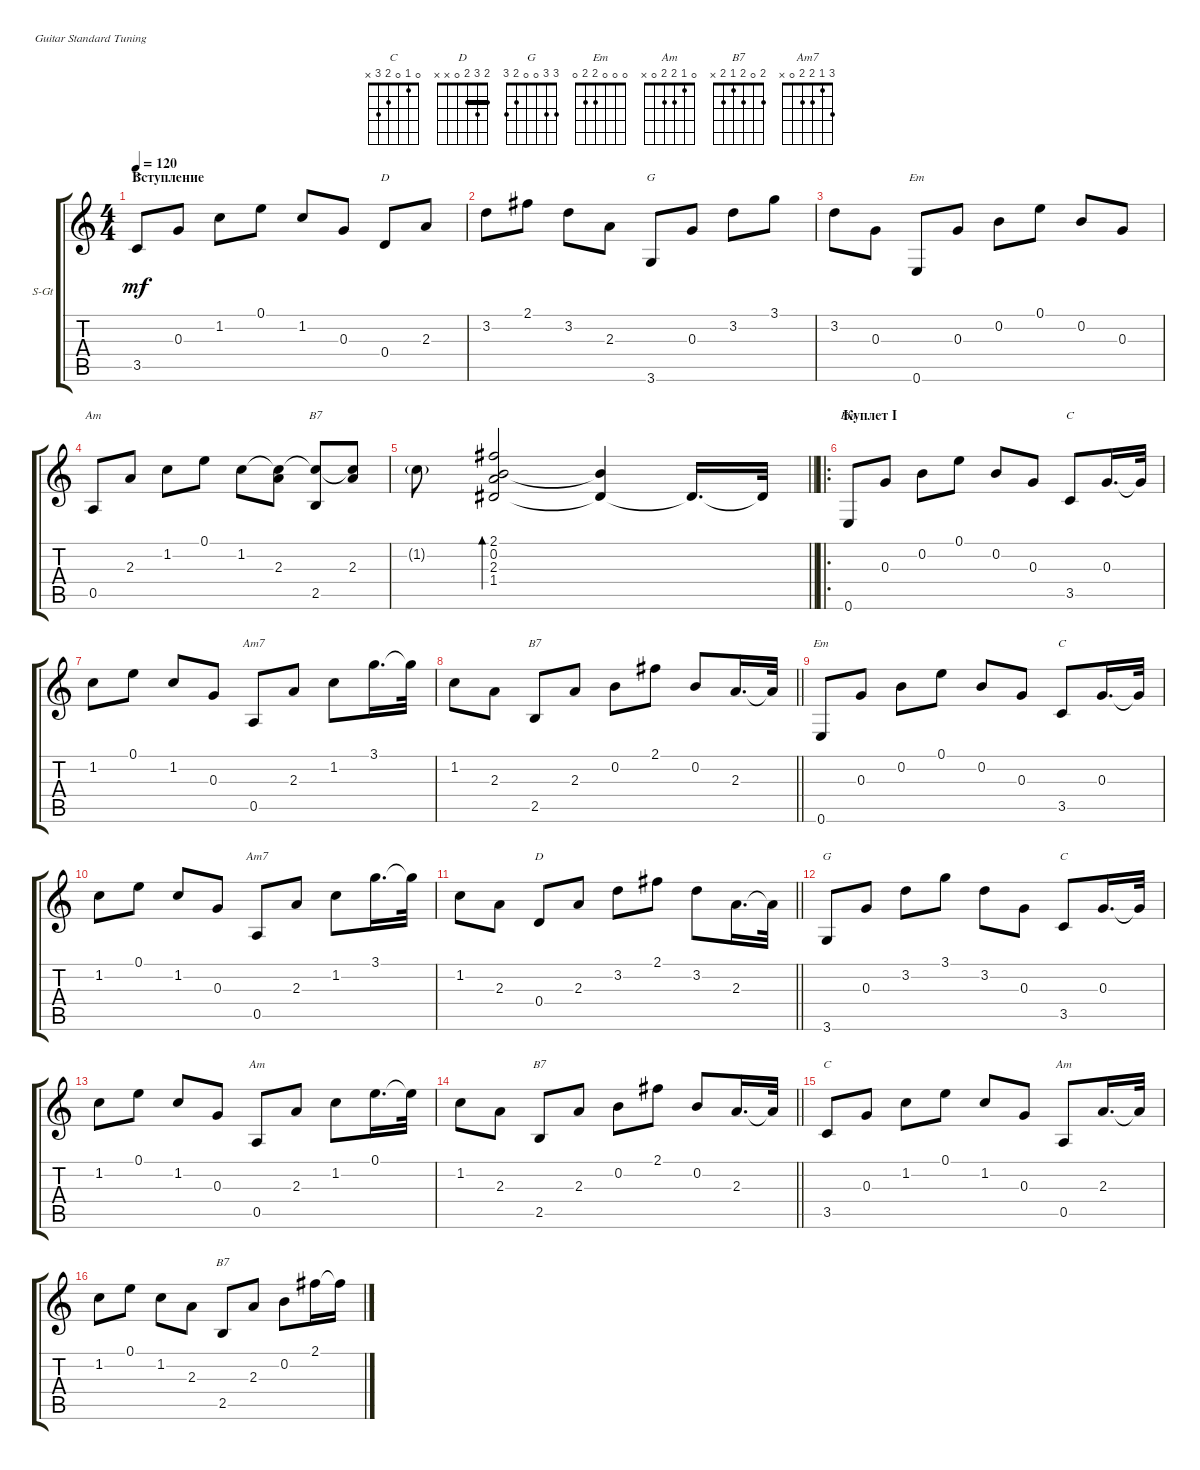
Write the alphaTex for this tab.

\defaultSystemsLayout 4
\bracketExtendMode groupsimilarinstruments
\firstSystemTrackNameOrientation horizontal
\otherSystemsTrackNameOrientation horizontal
\track ("Steel Guitar" "S-Gt") {instrument acousticguitarsteel}
\staff {score tabs}
\tuning (E4 B3 G3 D3 A2 E2)
\chord ("C" 0 1 0 2 3 x)
\chord ("D" 2 3 2 0 x x) {barre 2}
\chord ("G" 3 3 0 0 2 3)
\chord ("Em" 0 0 0 2 2 0)
\chord ("Am" 0 1 2 2 0 x)
\chord ("B7" 2 0 2 1 2 x)
\chord ("Am7" 3 1 2 2 0 x)
\ts (4 4)
\section ("" "Вступление")
\tempo 120
\clef g2
\ks c
3.5.8{ch "C" dy mf instrument acousticguitarsteel} 0.3.8 1.2.8 0.1.8 1.2.8 0.3.8 0.4.8{ch "D"} 2.3.8 |
3.2.8 2.1.8 3.2.8 2.3.8 3.6.8{ch "G"} 0.3.8 3.2.8 3.1.8 |
3.2.8 0.3.8 0.6.8{ch "Em"} 0.3.8 0.2.8 0.1.8 0.2.8 0.3.8 |
0.5.8{ch "Am"} 2.3.8 1.2.8 0.1.8 1.2.8 (2.3 1.2{t}).8 (2.5 1.2{t}).8{ch "B7"} (2.3 1.2{t}).8 |
\barLineRight lightlight
1.2{g}.8 (2.1 0.2 2.3 1.4).2{bd 237} (0.2{t} 1.4{t}).4 1.4{t}.16{d} 1.4{t}.32 |
\ro
\section ("" "Куплет I")
0.6.8{ch "Em"} 0.3.8 0.2.8 0.1.8 0.2.8 0.3.8 3.5.8{ch "C"} 0.3.16{d} 0.3{t}.32 |
1.2.8 0.1.8 1.2.8 0.3.8 0.5.8{ch "Am7"} 2.3.8 1.2.8 3.1.16{d} 3.1{t}.32 |
\barLineRight lightlight
1.2.8 2.3.8 2.5.8{ch "B7"} 2.3.8 0.2.8 2.1.8 0.2.8 2.3.16{d} 2.3{t}.32 |
0.6.8{ch "Em"} 0.3.8 0.2.8 0.1.8 0.2.8 0.3.8 3.5.8{ch "C"} 0.3.16{d} 0.3{t}.32 |
1.2.8 0.1.8 1.2.8 0.3.8 0.5.8{ch "Am7"} 2.3.8 1.2.8 3.1.16{d} 3.1{t}.32 |
\barLineRight lightlight
1.2.8 2.3.8 0.4.8{ch "D"} 2.3.8 3.2.8 2.1.8 3.2.8 2.3.16{d} 2.3{t}.32 |
3.6.8{ch "G"} 0.3.8 3.2.8 3.1.8 3.2.8 0.3.8 3.5.8{ch "C"} 0.3.16{d} 0.3{t}.32 |
1.2.8 0.1.8 1.2.8 0.3.8 0.5.8{ch "Am"} 2.3.8 1.2.8 0.1.16{d} 0.1{t}.32 |
\barLineRight lightlight
1.2.8 2.3.8 2.5.8{ch "B7"} 2.3.8 0.2.8 2.1.8 0.2.8 2.3.16{d} 2.3{t}.32 |
3.5.8{ch "C"} 0.3.8 1.2.8 0.1.8 1.2.8 0.3.8 0.5.8{ch "Am"} 2.3.16{d} 2.3{t}.32 |
1.2.8 0.1.8 1.2.8 2.3.8 2.5.8{ch "B7"} 2.3.8 0.2.8 2.1.16 2.1{t}.16
